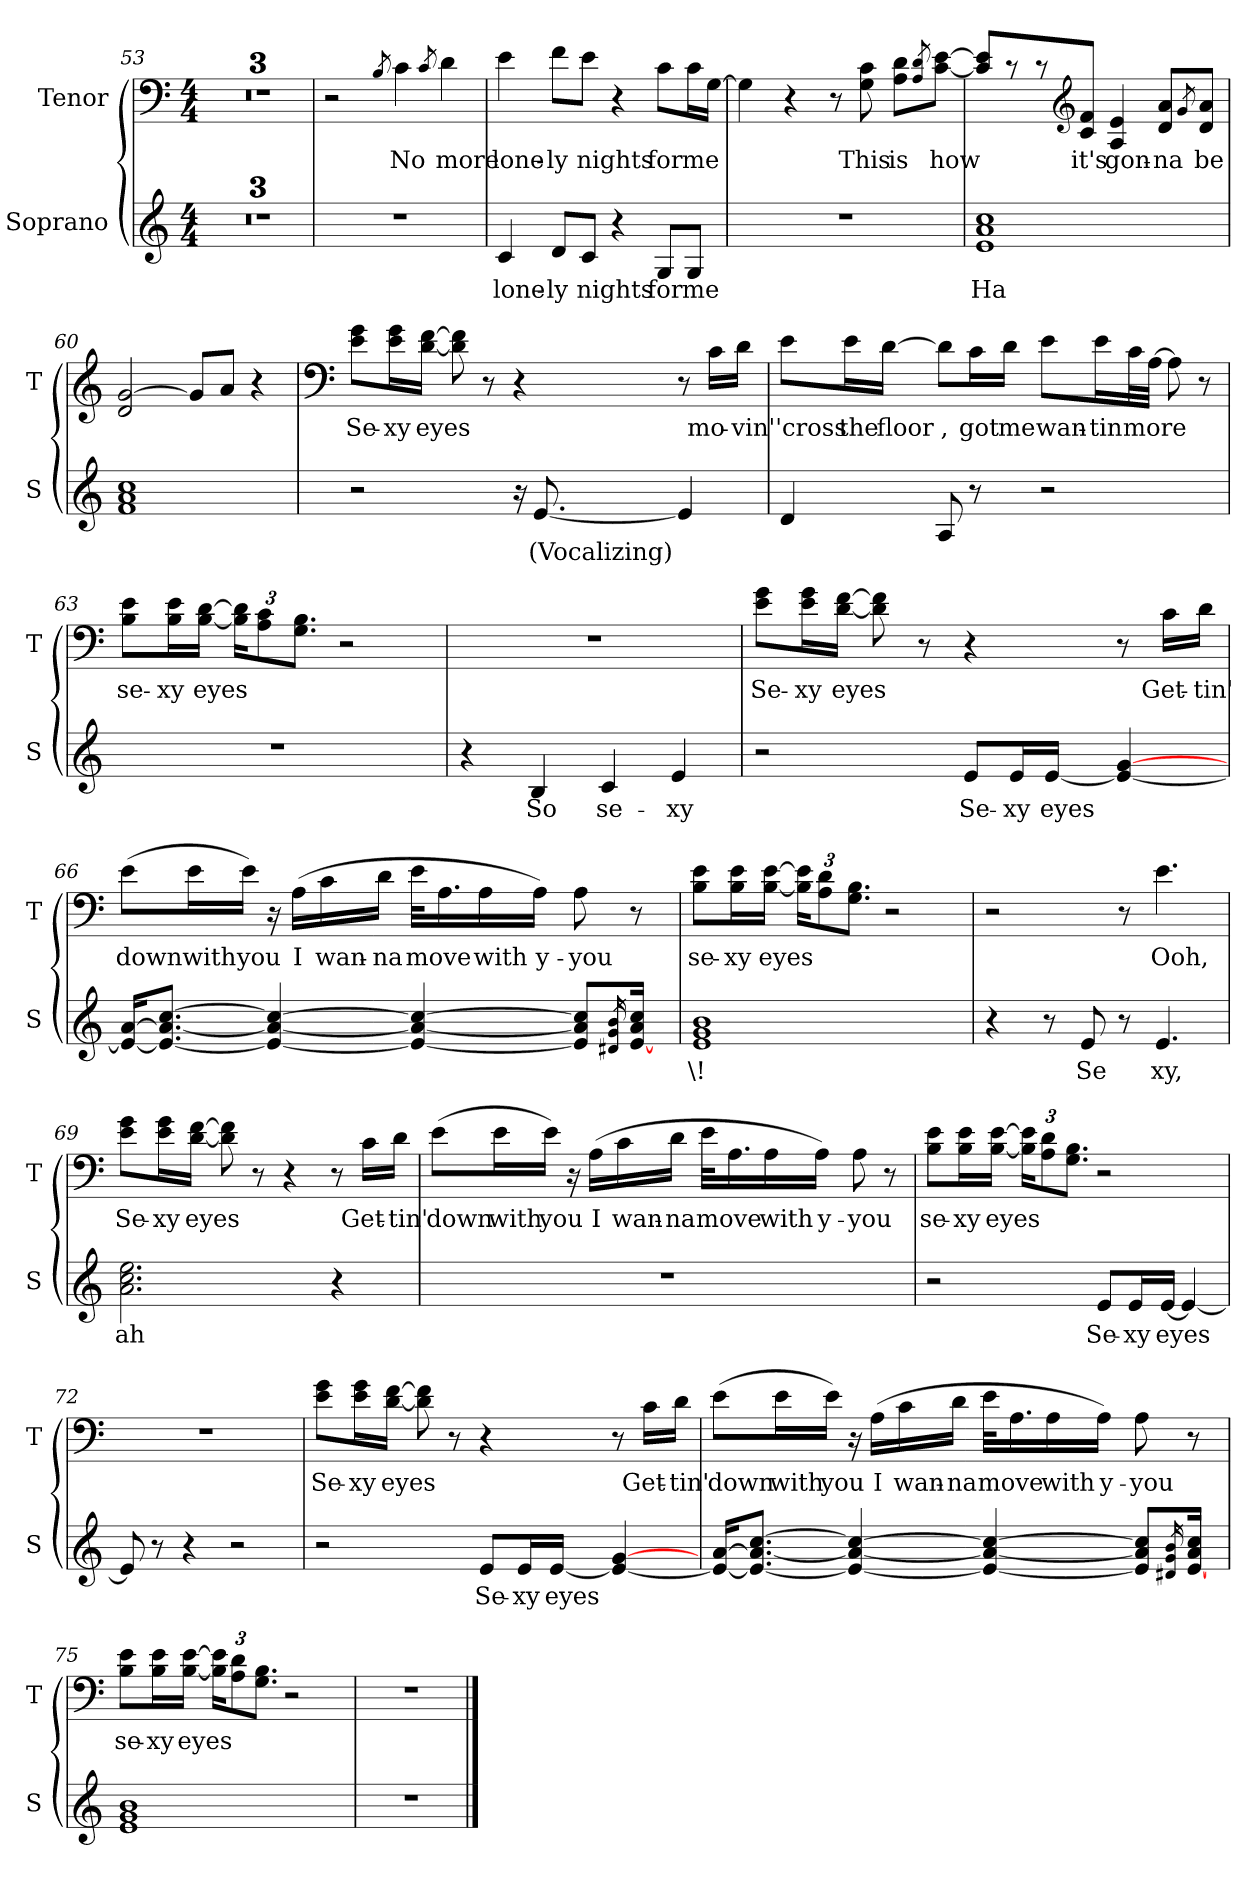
**kern	**text	**kern	**text
*part2	*part2	*part1	*part1
*staff2	*staff2	*staff1	*staff1
*I"Soprano	*	*I"Tenor	*
*I'S	*	*I'T	*
*clefG2	*	*clefF4	*
*k[]	*	*k[]	*
*C:	*	*C:	*
*M4/4	*	*M4/4	*
=53	=53	=53	=53
1r	.	1r	.
=54	=54	=54	=54
1r	.	1r	.
=55	=55	=55	=55
1r	.	1r	.
=56	=56	=56	=56
1r	.	2r	.
.	.	8qB/	.
!	!	!	!LO:LY:b
.	.	4c\	No
.	.	8qc/	.
!	!	!	!LO:LY:b
.	.	4d\	more
!!LO:PB:g=z
=57	=57	=57	=57
!	!LO:LY:b	!	!LO:LY:b
4c/	lone-	4e\	lone-
!	!LO:LY:b	!	!LO:LY:b
8d/L	-ly	8f\L	-ly
!	!LO:LY:b	!	!LO:LY:b
8c/J	nights	8e\J	nights
4r	.	4r	.
!	!LO:LY:b	!	!LO:LY:b
8G/L	for	8c\L	for
!	!LO:LY:b	!	!LO:LY:b
8G/J	me	16c\L	me
.	.	[16G\JJ	.
=58	=58	=58	=58
1r	.	4G\]	.
!	!	!	!LO:LY:b
.	.	4r	.
.	.	8r	.
!	!	!	!LO:LY:b
.	.	8G\ 8c\	This
!	!	!	!LO:LY:b
.	.	8A\ 8d\L	is
.	.	8qA/ 8qd/	.
!	!	!	!LO:LY:b
.	.	[8c\ [8e\J	how
=59	=59	=59	=59
!	!LO:LY:b	!	!
1e 1a 1cc	Ha	8c/] 8e/]L	.
.	.	8r	.
.	.	8r	.
*	*	*clefG2	*
!	!	!	!LO:LY:b
.	.	8c/ 8f/J	it's
!	!	!	!LO:LY:b
.	.	4A/ 4e/	gon-
!	!	!	!LO:LY:b
.	.	8d/ 8a/L	-na
.	.	8qg/	.
!	!	!	!LO:LY:b
.	.	8d/ 8a/J	be
=60	=60	=60	=60
1f 1a 1cc	.	2d/ [2g/	.
.	.	8g/L]	.
.	.	8a/J	.
!	!	!	!LO:LY:b
.	.	4r	\!!
!!LO:LB:g=z
=61	=61	=61	=61
*	*	*clefF4	*
!	!LO:LY:b	!	!LO:LY:b
2r	\!	8e\ 8g\L	Se-
!	!	!	!LO:LY:b
.	.	16e\ 16g\L	-xy
!	!	!	!LO:LY:b
.	.	[16d\ [16f\JJ	eyes
.	.	8d\] 8f\]	.
!	!	!	!LO:LY:b
.	.	8r	,
16r	.	4r	.
!	!LO:LY:b	!	!
[8.e/	(Vocalizing)	.	.
4e/]	.	8r	.
!	!	!	!LO:LY:b
.	.	16c\LL	mo-
!	!	!	!LO:LY:b
.	.	16d\JJ	-vin'
=62	=62	=62	=62
!	!	!	!LO:LY:b
4d/	.	8e\L	'cross
!	!	!	!LO:LY:b
.	.	16e\L	the
!	!	!	!LO:LY:b
.	.	[16d\JJ	floor
!	!	!	!LO:LY:b
8A/	.	8d\L]	,
!	!	!	!LO:LY:b
8r	.	16c\L	got
!	!	!	!LO:LY:b
.	.	16d\JJ	me
!	!	!	!LO:LY:b
2r	.	8e\L	wan-
!	!	!	!LO:LY:b
.	.	16e\L	-tin
!	!	!	!LO:LY:b
.	.	32c\L	more
.	.	[32A\JJJ	.
.	.	8A\]	.
!	!	!	!LO:LY:b
.	.	8r	,
=63	=63	=63	=63
!	!	!	!LO:LY:b
1r	.	8B\ 8e\L	se-
!	!	!	!LO:LY:b
.	.	16B\ 16e\L	-xy
!	!	!	!LO:LY:b
.	.	[16B\ [16d\JJ	eyes
.	.	24B\] 24d\]KL	.
.	.	12A\ 12c\	.
.	.	12.G\ 12.B\J	.
!	!	!	!LO:LY:b
.	.	2r	.
!!LO:LB:g=z
=64	=64	=64	=64
4r	.	1r	.
!	!LO:LY:b	!	!
4B/	So	.	.
!	!LO:LY:b	!	!
4c/	se-	.	.
!	!LO:LY:b	!	!
4e/	-xy	.	.
=65	=65	=65	=65
!	!	!	!LO:LY:b
2r	.	8e\ 8g\L	Se-
!	!	!	!LO:LY:b
.	.	16e\ 16g\L	-xy
!	!	!	!LO:LY:b
.	.	[16d\ [16f\JJ	eyes
.	.	8d\] 8f\]	.
!	!	!	!LO:LY:b
.	.	8r	,
!LO:N:head=solid	!LO:LY:b	!	!
8e/L	Se-	4r	.
!LO:N:head=solid	!LO:LY:b	!	!
16e/L	-xy	.	.
!LO:N:head=solid	!LO:LY:b	!	!
[16e/JJ	eyes	.	.
4e/_ [4g/	.	8r	.
!	!	!	!LO:LY:b
.	.	16c\LL	Get-
!	!	!	!LO:LY:b
.	.	16d\JJ	-tin'
=66	=66	=66	=66
!	!	!	!LO:LY:b
16e/_ [16a/KL	.	(>8e\L	down
8.e/_ 8.a/_ [8.cc/J	.	.	.
!	!	!	!LO:LY:b
.	.	16e\L	with
!	!	!	!LO:LY:b
.	.	16e\JJ)	you
!	!	!	!LO:LY:b
4e/_ 4a/_ 4cc/_	.	16r	,
!	!	!	!LO:LY:b
.	.	(>16A\LL	I
!	!	!	!LO:LY:b
.	.	16c\	wan-
!	!	!	!LO:LY:b
.	.	16d\JJ	-na
!	!	!	!LO:LY:b
4e/_ 4a/_ 4cc/_	.	32e\KLL	move
.	.	16.A\	.
!	!	!	!LO:LY:b
.	.	16A\	with
!	!	!	!LO:LY:b
.	.	16A\JJ)	y-
!	!	!	!LO:LY:b
8e/] 8a/] 8cc/]L	.	8A\	-you
16qd#X/ 16qg/ 16qb/	.	.	.
!	!	!	!LO:LY:b
[16e/ 16a/ 16cc/Jk	.	8r	,
16ryy	.	.	.
!!LO:LB:g=z
=67	=67	=67	=67
!	!LO:LY:b	!	!LO:LY:b
1e 1g 1b	\!	8B\ 8e\L	se-
!	!	!	!LO:LY:b
.	.	16B\ 16e\L	-xy
!	!	!	!LO:LY:b
.	.	[16B\ [16e\JJ	eyes
.	.	24B\] 24e\]KL	.
.	.	12A\ 12d\	.
.	.	12.G\ 12.B\J	.
!	!	!	!LO:LY:b
.	.	2r	,
=68	=68	=68	=68
4r	.	2r	.
8r	.	.	.
!	!LO:LY:b	!	!
8e/	Se	.	.
8r	.	8r	.
!	!LO:LY:b	!	!LO:LY:b
4.e/	xy,	4.e\	Ooh,
=69	=69	=69	=69
!	!LO:LY:b	!	!LO:LY:b
2.a\ 2.cc\ 2.ee\	ah	8e\ 8g\L	Se-
!	!	!	!LO:LY:b
.	.	16e\ 16g\L	-xy
!	!	!	!LO:LY:b
.	.	[16d\ [16f\JJ	eyes
.	.	8d\] 8f\]	.
!	!	!	!LO:LY:b
.	.	8r	,
.	.	4r	.
!	!LO:LY:b	!	!
4r	\!	8r	.
!	!	!	!LO:LY:b
.	.	16c\LL	Get-
!	!	!	!LO:LY:b
.	.	16d\JJ	-tin'
!!LO:LB:g=z
=70	=70	=70	=70
!	!	!	!LO:LY:b
1r	.	(>8e\L	down
!	!	!	!LO:LY:b
.	.	16e\L	with
!	!	!	!LO:LY:b
.	.	16e\JJ)	you
!	!	!	!LO:LY:b
.	.	16r	,
!	!	!	!LO:LY:b
.	.	(>16A\LL	I
!	!	!	!LO:LY:b
.	.	16c\	wan-
!	!	!	!LO:LY:b
.	.	16d\JJ	-na
!	!	!	!LO:LY:b
.	.	32e\KLL	move
.	.	16.A\	.
!	!	!	!LO:LY:b
.	.	16A\	with
!	!	!	!LO:LY:b
.	.	16A\JJ)	y-
!	!	!	!LO:LY:b
.	.	8A\	-you
!	!	!	!LO:LY:b
.	.	8r	,
=71	=71	=71	=71
!	!	!	!LO:LY:b
2r	.	8B\ 8e\L	se-
!	!	!	!LO:LY:b
.	.	16B\ 16e\L	-xy
!	!	!	!LO:LY:b
.	.	[16B\ [16e\JJ	eyes
.	.	24B\] 24e\]KL	.
.	.	12A\ 12d\	.
.	.	12.G\ 12.B\J	.
!LO:N:head=solid	!LO:LY:b	!	!LO:LY:b
8e/L	Se-	2r	,
!LO:N:head=solid	!LO:LY:b	!	!
16e/L	-xy	.	.
!LO:N:head=solid	!LO:LY:b	!	!
[16e/JJ	eyes	.	.
4e/_	.	.	.
=72	=72	=72	=72
8e/]	.	1r	.
!	!LO:LY:b	!	!
8r	.	.	.
4r	.	.	.
2r	.	.	.
!!LO:PB:g=z
=73	=73	=73	=73
!	!	!	!LO:LY:b
2r	.	8e\ 8g\L	Se-
!	!	!	!LO:LY:b
.	.	16e\ 16g\L	-xy
!	!	!	!LO:LY:b
.	.	[16d\ [16f\JJ	eyes
.	.	8d\] 8f\]	.
!	!	!	!LO:LY:b
.	.	8r	,
!LO:N:head=solid	!LO:LY:b	!	!
8e/L	Se-	4r	.
!LO:N:head=solid	!LO:LY:b	!	!
16e/L	-xy	.	.
!LO:N:head=solid	!LO:LY:b	!	!
[16e/JJ	eyes	.	.
4e/_ [4g/	.	8r	.
!	!	!	!LO:LY:b
.	.	16c\LL	Get-
!	!	!	!LO:LY:b
.	.	16d\JJ	-tin'
=74	=74	=74	=74
!	!	!	!LO:LY:b
16e/_ [16a/KL	.	(>8e\L	down
8.e/_ 8.a/_ [8.cc/J	.	.	.
!	!	!	!LO:LY:b
.	.	16e\L	with
!	!	!	!LO:LY:b
.	.	16e\JJ)	you
!	!	!	!LO:LY:b
4e/_ 4a/_ 4cc/_	.	16r	,
!	!	!	!LO:LY:b
.	.	(>16A\LL	I
!	!	!	!LO:LY:b
.	.	16c\	wan-
!	!	!	!LO:LY:b
.	.	16d\JJ	-na
!	!	!	!LO:LY:b
4e/_ 4a/_ 4cc/_	.	32e\KLL	move
.	.	16.A\	.
!	!	!	!LO:LY:b
.	.	16A\	with
!	!	!	!LO:LY:b
.	.	16A\JJ)	y-
!	!	!	!LO:LY:b
8e/] 8a/] 8cc/]L	.	8A\	-you
16qd#X/ 16qg/ 16qb/	.	.	.
!	!	!	!LO:LY:b
[16e/ 16a/ 16cc/Jk	.	8r	,
16ryy	.	.	.
!!LO:LB:g=z
=75	=75	=75	=75
!	!LO:LY:b	!	!LO:LY:b
1e 1g 1b	.	8B\ 8e\L	se-
!	!	!	!LO:LY:b
.	.	16B\ 16e\L	-xy
!	!	!	!LO:LY:b
.	.	[16B\ [16e\JJ	eyes
.	.	24B\] 24e\]KL	.
.	.	12A\ 12d\	.
.	.	12.G\ 12.B\J	.
!	!	!	!LO:LY:b
.	.	2r	,
=76	=76	=76	=76
1r	.	1r	.
==	==	==	==
*-	*-	*-	*-
